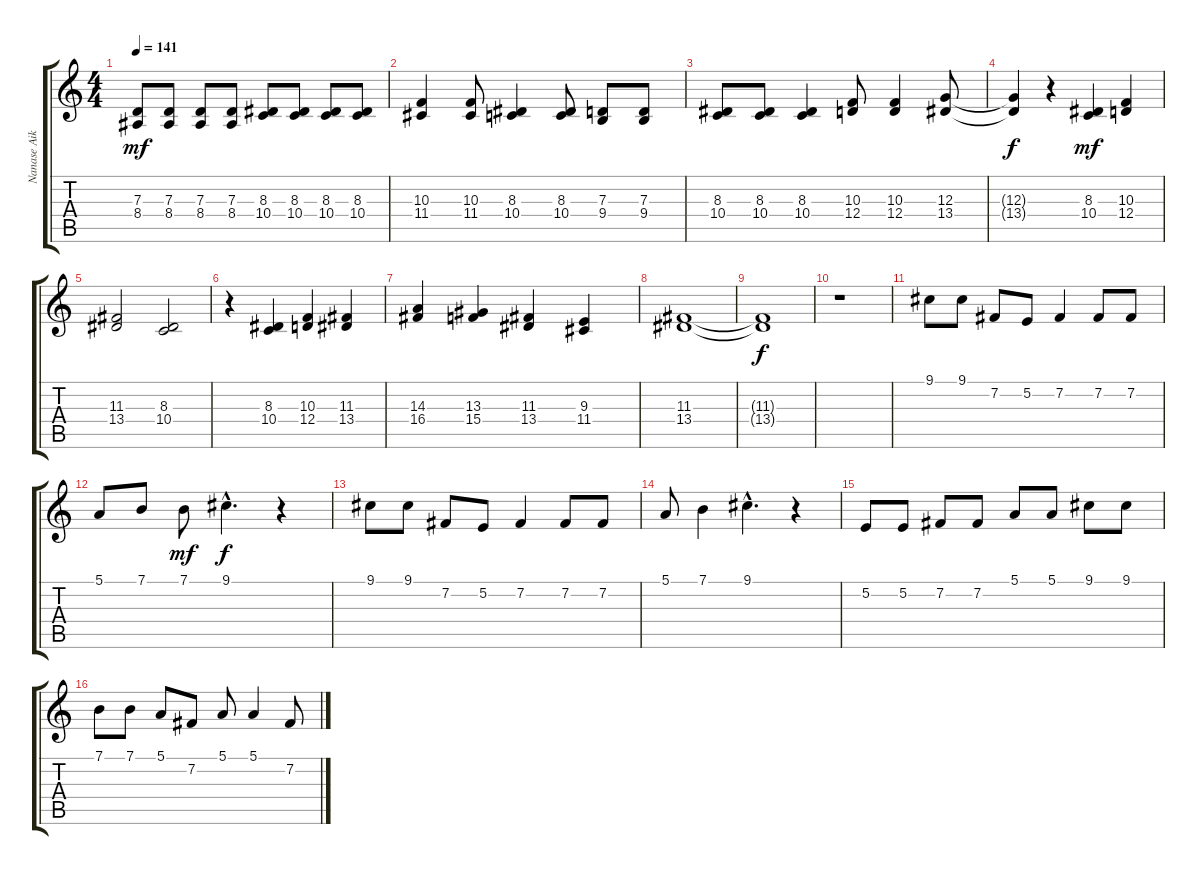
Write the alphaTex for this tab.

\track ("Nanase Aikawa" "Nanase Aik") {instrument lead1square}
\staff {score tabs}
\tuning (E4 B3 G3 D3 A2 E2) {hide}
\ts (4 4)
\tempo 141
\clef g2
\ks c
(7.3 8.4).8{dy mf} (7.3 8.4).8 (7.3 8.4).8 (7.3 8.4).8 (8.3 10.4).8 (8.3 10.4).8 (8.3 10.4).8 (8.3 10.4).8 |
(10.3 11.4).4 (10.3 11.4).8 (8.3 10.4).4 (8.3 10.4).8 (7.3 9.4).8 (7.3 9.4).8 |
(8.3 10.4).8 (8.3 10.4).8 (8.3 10.4).4 (10.3 12.4).8 (10.3 12.4).4 (12.3 13.4).8 |
(12.3{t} 13.4{t}).4{dy f} r.4 (8.3 10.4).4{dy mf} (10.3 12.4).4 |
(11.3 13.4).2 (8.3 10.4).2 |
r.4 (8.3 10.4).4 (10.3 12.4).4 (11.3 13.4).4 |
(14.3 16.4).4 (13.3 15.4).4 (11.3 13.4).4 (9.3 11.4).4 |
(11.3 13.4).1 |
(11.3{t} 13.4{t}).1{dy f} |
r.1 |
9.1.8 9.1.8 7.2.8 5.2.8 7.2.4 7.2.8 7.2.8 |
5.1.8 7.1.8 7.1.8{dy mf} 9.1{hac}.4{d dy f} r.4 |
9.1.8 9.1.8 7.2.8 5.2.8 7.2.4 7.2.8 7.2.8 |
5.1.8 7.1.4 9.1{hac}.4{d} r.4 |
5.2.8 5.2.8 7.2.8 7.2.8 5.1.8 5.1.8 9.1.8 9.1.8 |
7.1.8 7.1.8 5.1.8 7.2.8 5.1.8 5.1.4 7.2.8
